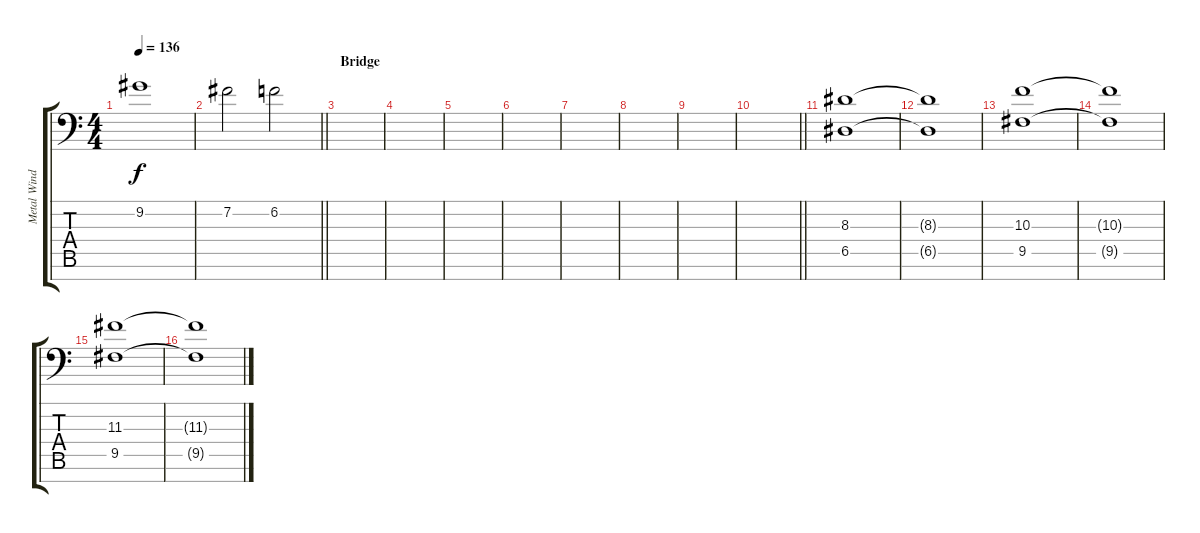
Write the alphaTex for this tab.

\track ("Metal Wind" "Metal Wind") {instrument brasssection}
\staff {score tabs}
\tuning (E4 B3 G3 D3 A2 E2 C-1) {hide}
\ts (4 4)
\tempo 136
\clef f4
\ks c
9.2.1{dy f} |
\barLineRight lightlight
7.2.2 6.2.2 |
\section ("" "Bridge")
|
|
|
|
|
|
|
\barLineRight lightlight
|
(8.3 6.5).1 |
(8.3{t} 6.5{t}).1 |
(10.3 9.5).1 |
(10.3{t} 9.5{t}).1 |
(11.3 9.5).1 |
(11.3{t} 9.5{t}).1
